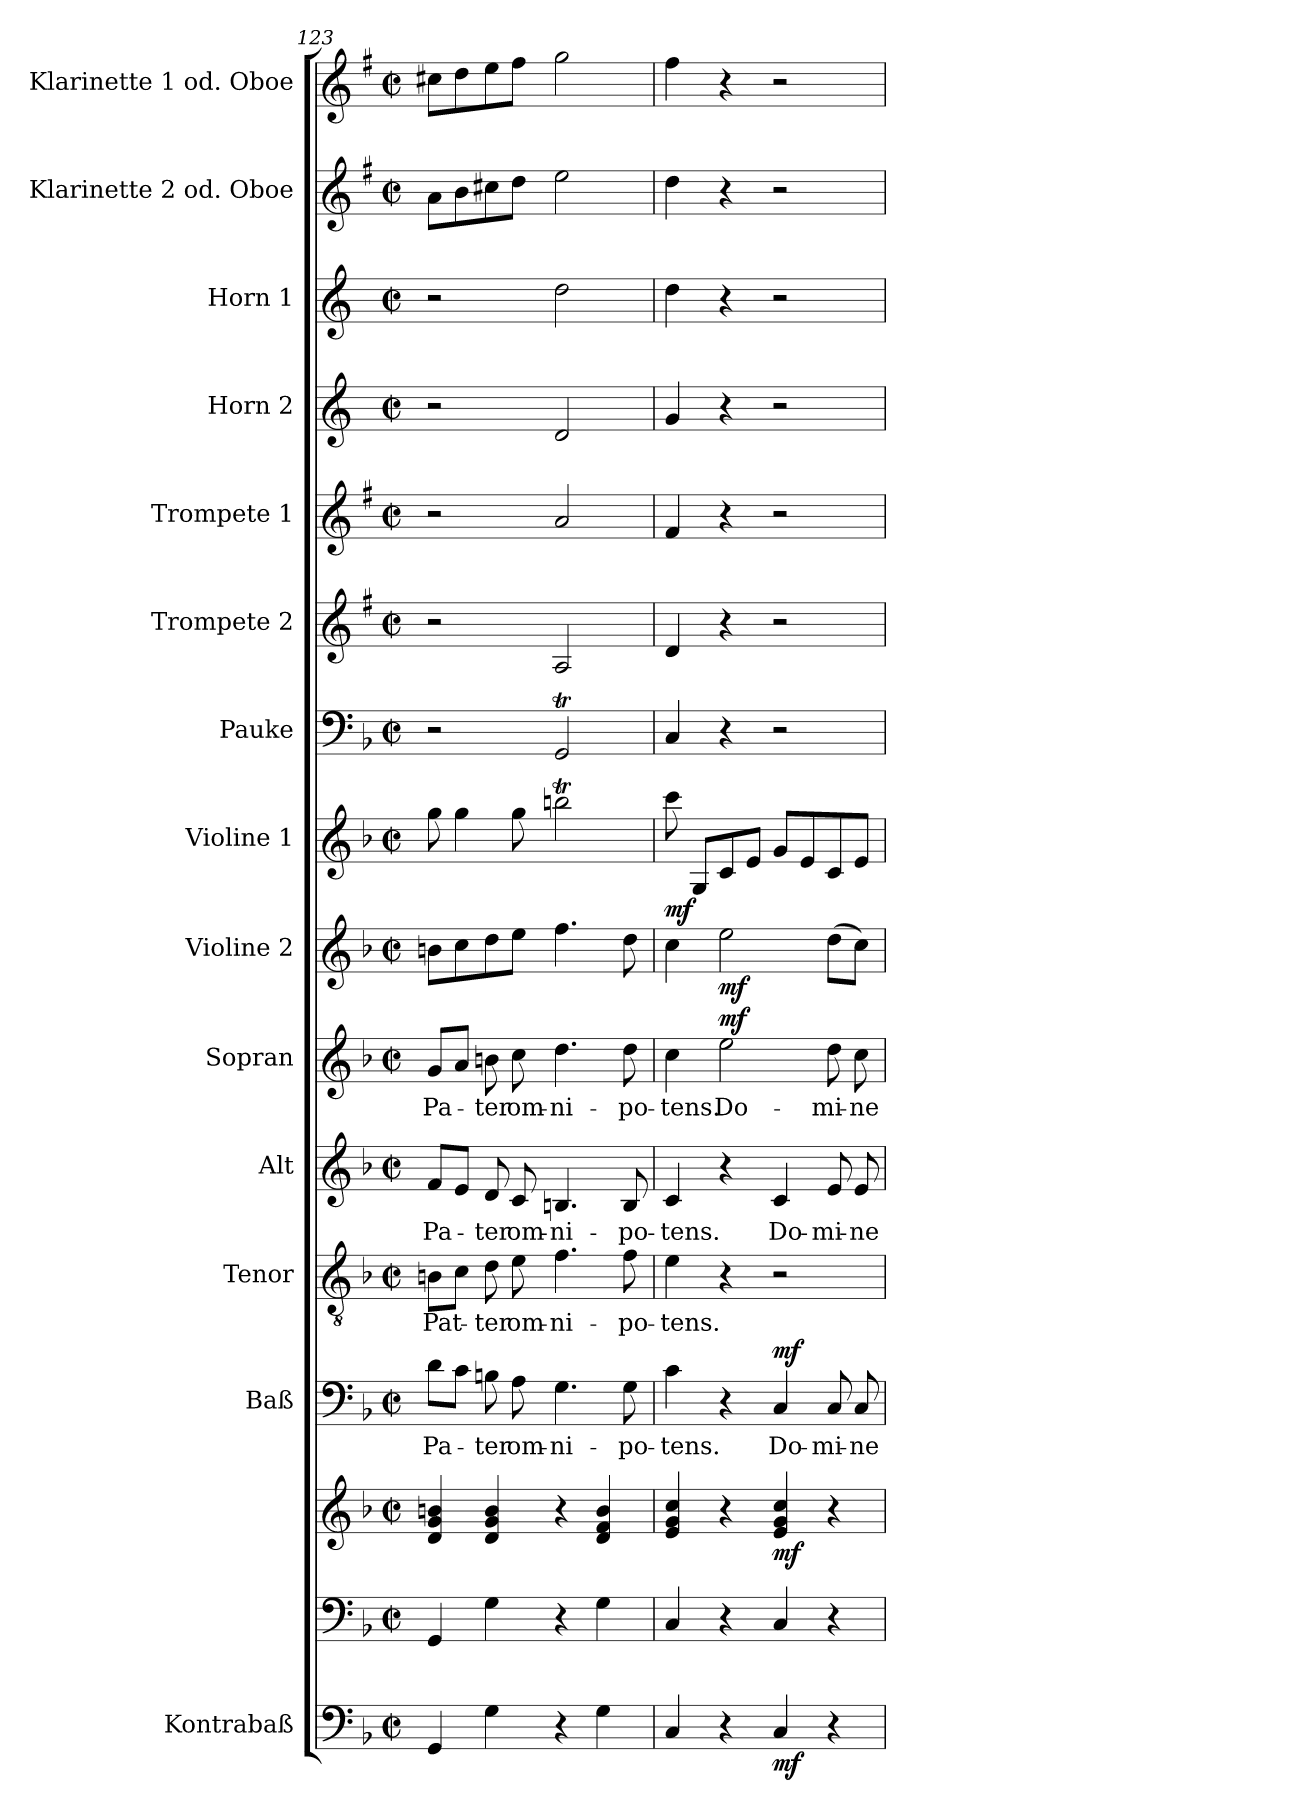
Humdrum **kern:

**kern	**dynam	**kern	**kern	**dynam	**kern	**text	**dynam	**kern	**text	**kern	**text	**kern	**text	**dynam	**kern	**dynam	**kern	**dynam	**kern	**kern	**kern	**kern	**kern	**kern	**kern
*part15	*part15	*part14	*part14	*part14	*part13	*part13	*part13	*part12	*part12	*part11	*part11	*part10	*part10	*part10	*part9	*part9	*part8	*part8	*part7	*part6	*part5	*part4	*part3	*part2	*part1
*staff16	*staff16	*staff15	*staff14	*staff14/15	*staff13	*staff13	*staff13	*staff12	*staff12	*staff11	*staff11	*staff10	*staff10	*staff10	*staff9	*staff9	*staff8	*staff8	*staff7	*staff6	*staff5	*staff4	*staff3	*staff2	*staff1
*I"Kontrabaß	*	*	*	*	*I"Baß	*	*	*I"Tenor	*	*I"Alt	*	*I"Sopran	*	*	*I"Violine 2	*	*I"Violine 1	*	*I"Pauke	*I"Trompete 2	*I"Trompete 1	*I"Horn 2	*I"Horn 1	*I"Klarinette 2 od. Oboe	*I"Klarinette 1 od. Oboe
*	*	*	*	*	*	*	*	*	*	*	*	*	*	*	*	*	*	*	*	*I'Tpt	*I'Tpt	*I'Hn	*I'Hn	*	*
!!LO:PB:g=z
*clefF4	*	*clefF4	*clefG2	*	*clefF4	*	*	*clefGv2	*	*clefG2	*	*clefG2	*	*	*clefG2	*	*clefG2	*	*clefF4	*clefG2	*clefG2	*clefG2	*clefG2	*clefG2	*clefG2
*ITrd7c12	*	*	*	*	*	*	*	*	*	*	*	*	*	*	*	*	*	*	*	*ITrd1c2	*ITrd1c2	*ITrd4c7	*ITrd4c7	*ITrd1c2	*ITrd1c2
*k[b-]	*	*k[b-]	*k[b-]	*	*k[b-]	*	*	*k[b-]	*	*k[b-]	*	*k[b-]	*	*	*k[b-]	*	*k[b-]	*	*k[b-]	*k[b-]	*k[b-]	*k[b-]	*k[b-]	*k[b-]	*k[b-]
*F:	*	*F:	*F:	*	*F:	*	*	*F:	*	*F:	*	*F:	*	*	*F:	*	*F:	*	*F:	*F:	*F:	*F:	*F:	*F:	*F:
*M2/2	*	*M2/2	*M2/2	*	*M2/2	*	*	*M2/2	*	*M2/2	*	*M2/2	*	*	*M2/2	*	*M2/2	*	*M2/2	*M2/2	*M2/2	*M2/2	*M2/2	*M2/2	*M2/2
*met(c|)	*	*met(c|)	*met(c|)	*	*met(c|)	*	*	*met(c|)	*	*met(c|)	*	*met(c|)	*	*	*met(c|)	*	*met(c|)	*	*met(c|)	*met(c|)	*met(c|)	*met(c|)	*met(c|)	*met(c|)	*met(c|)
=123	=123	=123	=123	=123	=123	=123	=123	=123	=123	=123	=123	=123	=123	=123	=123	=123	=123	=123	=123	=123	=123	=123	=123	=123	=123
!	!	!	!	!	!	!LO:LY:b	!	!	!LO:LY:b	!	!LO:LY:b	!	!LO:LY:b	!	!	!	!	!	!	!	!	!	!	!	!
4GGG/	.	4GG/	4d/ 4g/ 4bn/	.	8d\L	Pa-	.	8Bn\L	Pat-	8f/L	Pa-	8g/L	Pa-	.	8bn\L	.	8gg\	.	2r	2r	2r	2r	2r	8g\L	8bn\L
.	.	.	.	.	8c\J	.	.	8c\J	.	8e/J	.	8a/J	.	.	8cc\	.	4gg\	.	.	.	.	.	.	8a\	8cc\
!	!	!	!	!	!	!LO:LY:b	!	!	!LO:LY:b	!	!LO:LY:b	!	!LO:LY:b	!	!	!	!	!	!	!	!	!	!	!	!
4GG\	.	4G\	4d/ 4g/ 4b/	.	8Bn\	-ter	.	8d\	-ter	8d/	-ter	8bn\	-ter	.	8dd\	.	.	.	.	.	.	.	.	8bn\	8dd\
!	!	!	!	!	!	!LO:LY:b	!	!	!LO:LY:b	!	!LO:LY:b	!	!LO:LY:b	!	!	!	!	!	!	!	!	!	!	!	!
.	.	.	.	.	8A\	om-	.	8e\	om-	8c/	om-	8cc\	om-	.	8ee\J	.	8gg\	.	.	.	.	.	.	8cc\J	8ee\J
!	!	!	!	!	!	!LO:LY:b	!	!	!LO:LY:b	!	!LO:LY:b	!	!LO:LY:b	!	!	!	!	!	!	!	!	!	!	!	!
4r	.	4r	4r	.	4.G\	-ni-	.	4.f\	-ni-	4.Bn/	-ni-	4.dd\	-ni-	.	4.ff\	.	2bbnt\	.	2GGT/	2G/	2g/	2G/	2g\	2dd\	2ff\
4GG\	.	4G\	4d/ 4f/ 4b/	.	.	.	.	.	.	.	.	.	.	.	.	.	.	.	.	.	.	.	.	.	.
!	!	!	!	!	!	!LO:LY:b	!	!	!LO:LY:b	!	!LO:LY:b	!	!LO:LY:b	!	!	!	!	!	!	!	!	!	!	!	!
.	.	.	.	.	8G\	-po-	.	8f\	-po-	8B/	-po-	8dd\	-po-	.	8dd\	.	.	.	.	.	.	.	.	.	.
=124	=124	=124	=124	=124	=124	=124	=124	=124	=124	=124	=124	=124	=124	=124	=124	=124	=124	=124	=124	=124	=124	=124	=124	=124	=124
!	!	!	!	!	!	!LO:LY:b	!	!	!LO:LY:b	!	!LO:LY:b	!	!LO:LY:b	!	!	!	!	!LO:DY:b	!	!	!	!	!	!	!
4CC/	.	4C/	4e/ 4g/ 4cc/	.	4c\	-tens.	.	4e\	-tens.	4c/	-tens.	4cc\	-tens.	.	4cc\	.	8ccc\	mf	4C/	4c/	4e/	4c/	4g\	4cc\	4ee\
.	.	.	.	.	.	.	.	.	.	.	.	.	.	.	.	.	8G/L	.	.	.	.	.	.	.	.
!	!	!	!	!	!	!	!	!	!	!	!	!	!LO:LY:b	!LO:DY:a	!	!LO:DY:b	!	!	!	!	!	!	!	!	!
4r	.	4r	4r	.	4r	.	.	4r	.	4r	.	2ee\	Do-	mf	2ee\	mf	8c/	.	4r	4r	4r	4r	4r	4r	4r
.	.	.	.	.	.	.	.	.	.	.	.	.	.	.	.	.	8e/J	.	.	.	.	.	.	.	.
!	!LO:DY:b	!	!	!LO:DY:b	!	!LO:LY:b	!LO:DY:a	!	!	!	!LO:LY:b	!	!	!	!	!	!	!	!	!	!	!	!	!	!
4CC/	mf	4C/	4e/ 4g/ 4cc/	mf	4C/	Do-	mf	2r	.	4c/	Do-	.	.	.	.	.	8g/L	.	2r	2r	2r	2r	2r	2r	2r
.	.	.	.	.	.	.	.	.	.	.	.	.	.	.	.	.	8e/	.	.	.	.	.	.	.	.
!	!	!	!	!	!	!LO:LY:b	!	!	!	!	!LO:LY:b	!	!LO:LY:b	!	!	!	!	!	!	!	!	!	!	!	!
4r	.	4r	4r	.	8C/	-mi-	.	.	.	8e/	-mi-	8dd\	-mi-	.	(>8dd\L	.	8c/	.	.	.	.	.	.	.	.
!	!	!	!	!	!	!LO:LY:b	!	!	!	!	!LO:LY:b	!	!LO:LY:b	!	!	!	!	!	!	!	!	!	!	!	!
.	.	.	.	.	8C/	-ne	.	.	.	8e/	-ne	8cc\	-ne	.	8cc\J)	.	8e/J	.	.	.	.	.	.	.	.
=	=	=	=	=	=	=	=	=	=	=	=	=	=	=	=	=	=	=	=	=	=	=	=	=	=
*-	*-	*-	*-	*-	*-	*-	*-	*-	*-	*-	*-	*-	*-	*-	*-	*-	*-	*-	*-	*-	*-	*-	*-	*-	*-
